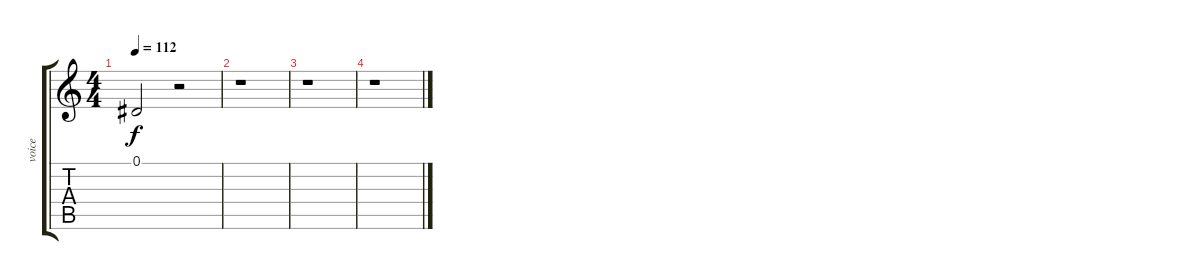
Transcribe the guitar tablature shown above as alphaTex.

\track ("voice" "voice") {instrument harmonica}
\staff {score tabs}
\tuning (Eb4 Bb3 Gb3 Db3 Ab2 Eb2) {hide}
\ts (4 4)
\tempo 112
\clef g2
\ks c
0.1.2{dy f} r.2 |
r.1 |
r.1 |
r.1
